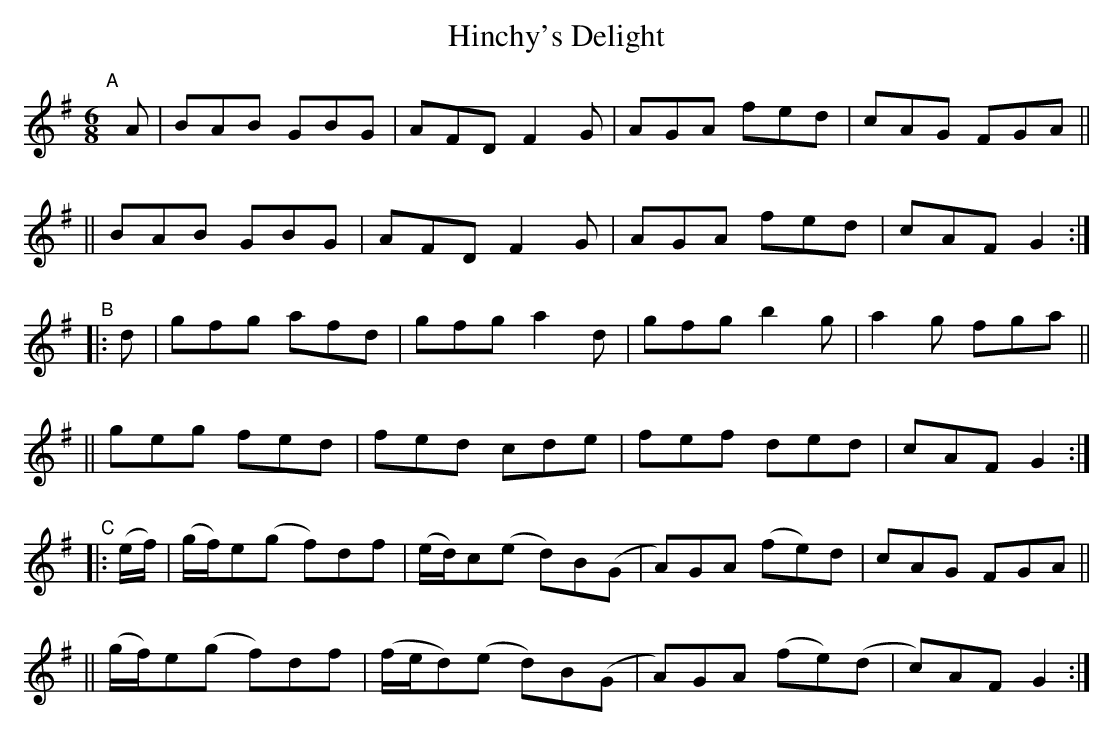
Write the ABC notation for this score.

X:1
T: Hinchy's Delight
M: 6/8
L: 1/8
K: G
"^A"[|] A \
|  BAB GBG | AFD F2G | AGA fed | cAG FGA ||
|| BAB GBG | AFD F2G | AGA fed | cAF G2 :|
"^B"|: d \
|  gfg afd | gfg a2d | gfg b2g | a2g fga ||
|| geg fed | fed cde | fef ded | cAF G2 :|
"^C"|: (e/f/) \
|  (g/f/)e(g f)df | (e/d/)c(e d)B(G | A)GA (fe)d | cAG FGA ||
|| (g/f/)e(g f)df | (f/e/d)(e d)B(G | A)GA (fe)(d | c)AF G2 :|
